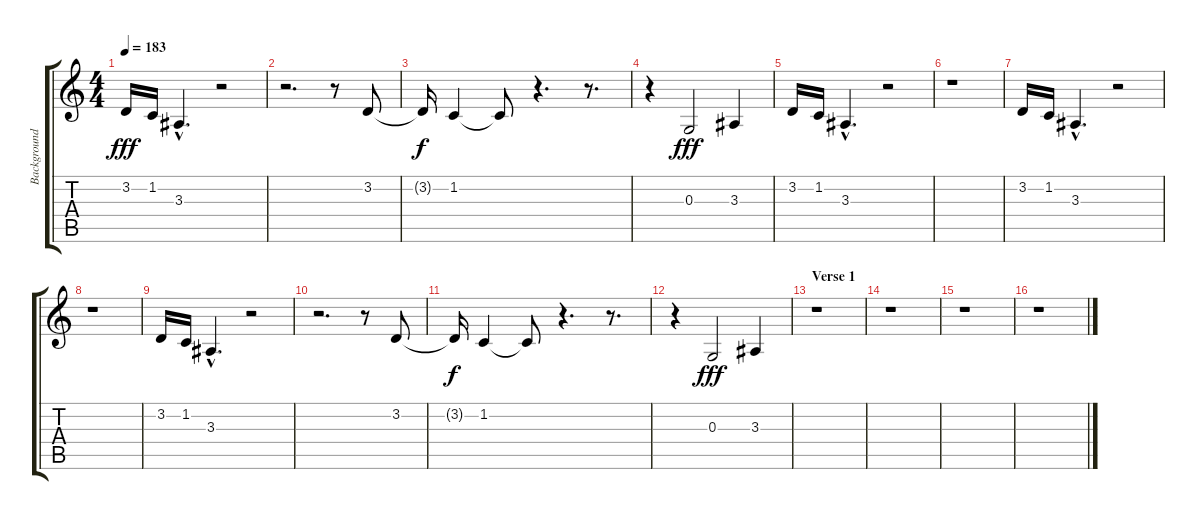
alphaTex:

\track ("Background vocals (shouts)" "Background") {instrument shanai}
\staff {score tabs}
\tuning (E4 B3 G3 D3 A2 E2) {hide}
\ts (4 4)
\tempo 183
\clef g2
\ks c
3.2.16{dy fff} 1.2.16 3.3{hac}.4{d} r.2 |
r.2{d} r.8 3.2.8 |
3.2{t}.16{dy f} 1.2.4 1.2{t}.8 r.4{d} r.8{d} |
r.4 0.3.2{dy fff} 3.3.4 |
3.2.16 1.2.16 3.3{hac}.4{d} r.2 |
r.1 |
3.2.16 1.2.16 3.3{hac}.4{d} r.2 |
r.1 |
3.2.16 1.2.16 3.3{hac}.4{d} r.2 |
r.2{d} r.8 3.2.8 |
3.2{t}.16{dy f} 1.2.4 1.2{t}.8 r.4{d} r.8{d} |
r.4 0.3.2{dy fff} 3.3.4 |
\section ("" "Verse 1")
r.1 |
r.1 |
r.1 |
r.1
